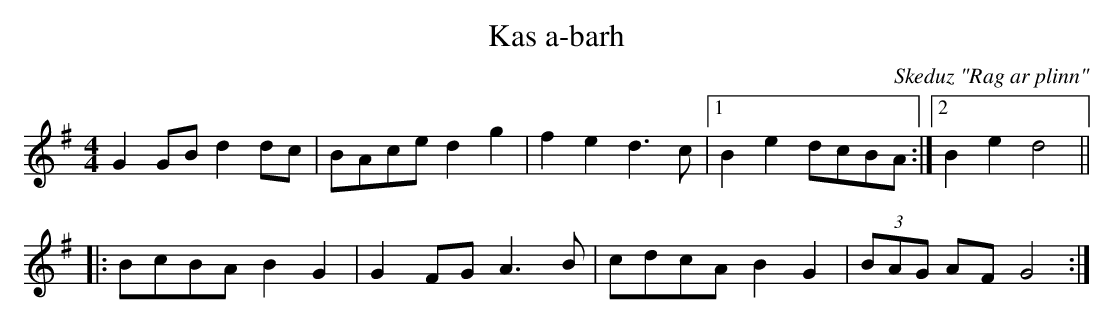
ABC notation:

X:1
T:Kas a-barh
C:Skeduz "Rag ar plinn"
M:4/4
L:1/8
K:G
G2GB d2dc|BAce d2g2|f2e2 d3c|1 B2e2 dcBA:|2  B2e2 d4||
|:BcBA B2G2 |G2FG A3B|cdcA B2G2|(3BAG AF G4:|
